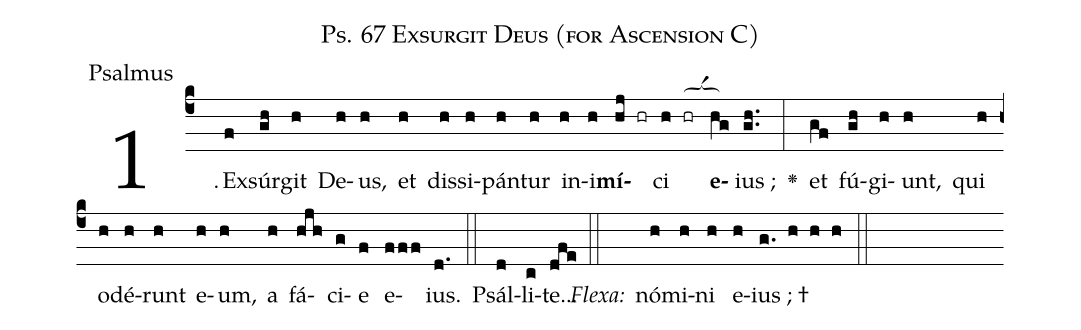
name:Ps. 67 Exsurgit Deus (for Ascension C);
office-part:Psalmus;
%%
(c4) 1.() Ex(f)súr(gh)git(h) De(h)us,(h) et(h) dis(h)si(h)pán(h)tur(h) in(h)i(h)<b>mí</b>(hj hr)ci(h hr[ocba:1;6mm]) <b>e</b>(hg)ius ;(gh..) <v>\greheightstar</v>(:) et(gf) fú(gh)gi(h)unt,(h) qui(h) o(h)dé(h)runt(h) e(h)um,(h) a(h) fá(hjh)ci(g)e(f) e(fff)ius.(d.) (::) Ps{á}l(d)li(c)te...(dfe) (::)
<i>Flexa:</i>()  nó(h)mi(h)ni(h) e(h)ius ; †(g. h h h)  (::)
